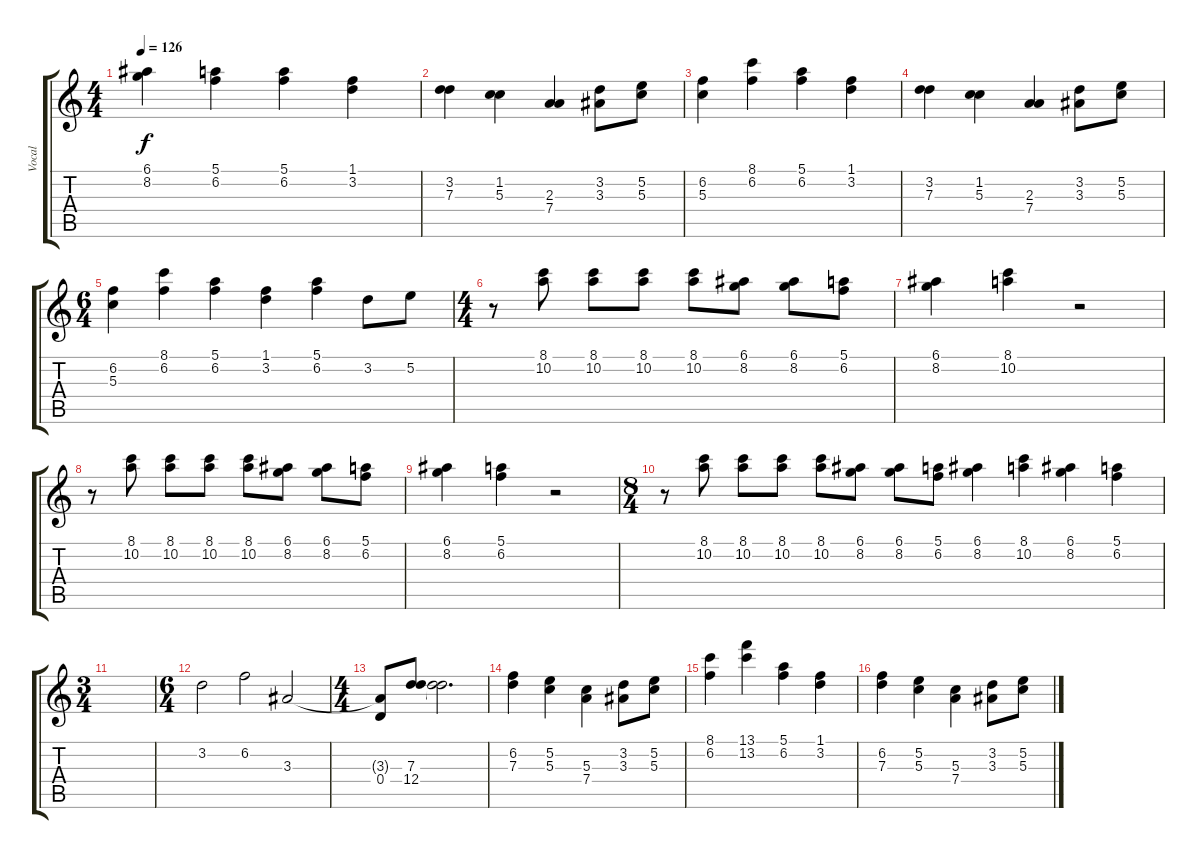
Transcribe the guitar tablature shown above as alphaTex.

\track ("Vocal" "Vocal") {instrument acousticguitarsteel}
\staff {score tabs}
\tuning (E4 B3 G3 D3 A2 E2) {hide}
\ts (4 4)
\tempo 126
\clef g2
\ks c
(6.1 8.2).4{dy f} (5.1 6.2).4 (5.1 6.2).4{balance 3} (1.1 3.2).4 |
(3.2 7.3).4 (1.2 5.3).4 (2.3 7.4).4 (3.2 3.3).8 (5.2 5.3).8 |
(6.2 5.3).4 (8.1 6.2).4 (5.1 6.2).4 (1.1 3.2).4 |
(3.2 7.3).4 (1.2 5.3).4 (2.3 7.4).4 (3.2 3.3).8 (5.2 5.3).8 |
\ts (6 4)
(6.2 5.3).4 (8.1 6.2).4 (5.1 6.2).4 (1.1 3.2).4 (5.1 6.2).4 3.2.8 5.2.8 |
\ts (4 4)
r.8{balance 8} (8.1 10.2).8 (8.1 10.2).8 (8.1 10.2).8 (8.1 10.2).8 (6.1 8.2).8 (6.1 8.2).8 (5.1 6.2).8 |
(6.1 8.2).4 (8.1 10.2).4 r.2 |
r.8 (8.1 10.2).8 (8.1 10.2).8 (8.1 10.2).8 (8.1 10.2).8 (6.1 8.2).8 (6.1 8.2).8 (5.1 6.2).8 |
(6.1 8.2).4 (5.1 6.2).4 r.2 |
\ts (8 4)
r.8{balance 8} (8.1 10.2).8 (8.1 10.2).8 (8.1 10.2).8 (8.1 10.2).8 (6.1 8.2).8 (6.1 8.2).8 (5.1 6.2).8 (6.1 8.2).4 (8.1 10.2).4 (6.1 8.2).4 (5.1 6.2).4 |
\ts (3 4)
|
\ts (6 4)
3.2.2 6.2.2 3.3.2 |
\ts (4 4)
(3.3{t} 0.4).8 (7.3 12.4).8 (7.3{t} 12.4{t}).2{d} |
(6.2 7.3).4{balance 0} (5.2 5.3).4 (5.3 7.4).4 (3.2 3.3).8 (5.2 5.3).8 |
(8.1 6.2).4 (13.1 13.2).4 (5.1 6.2).4 (1.1 3.2).4 |
(6.2 7.3).4 (5.2 5.3).4 (5.3 7.4).4 (3.2 3.3).8 (5.2 5.3).8
